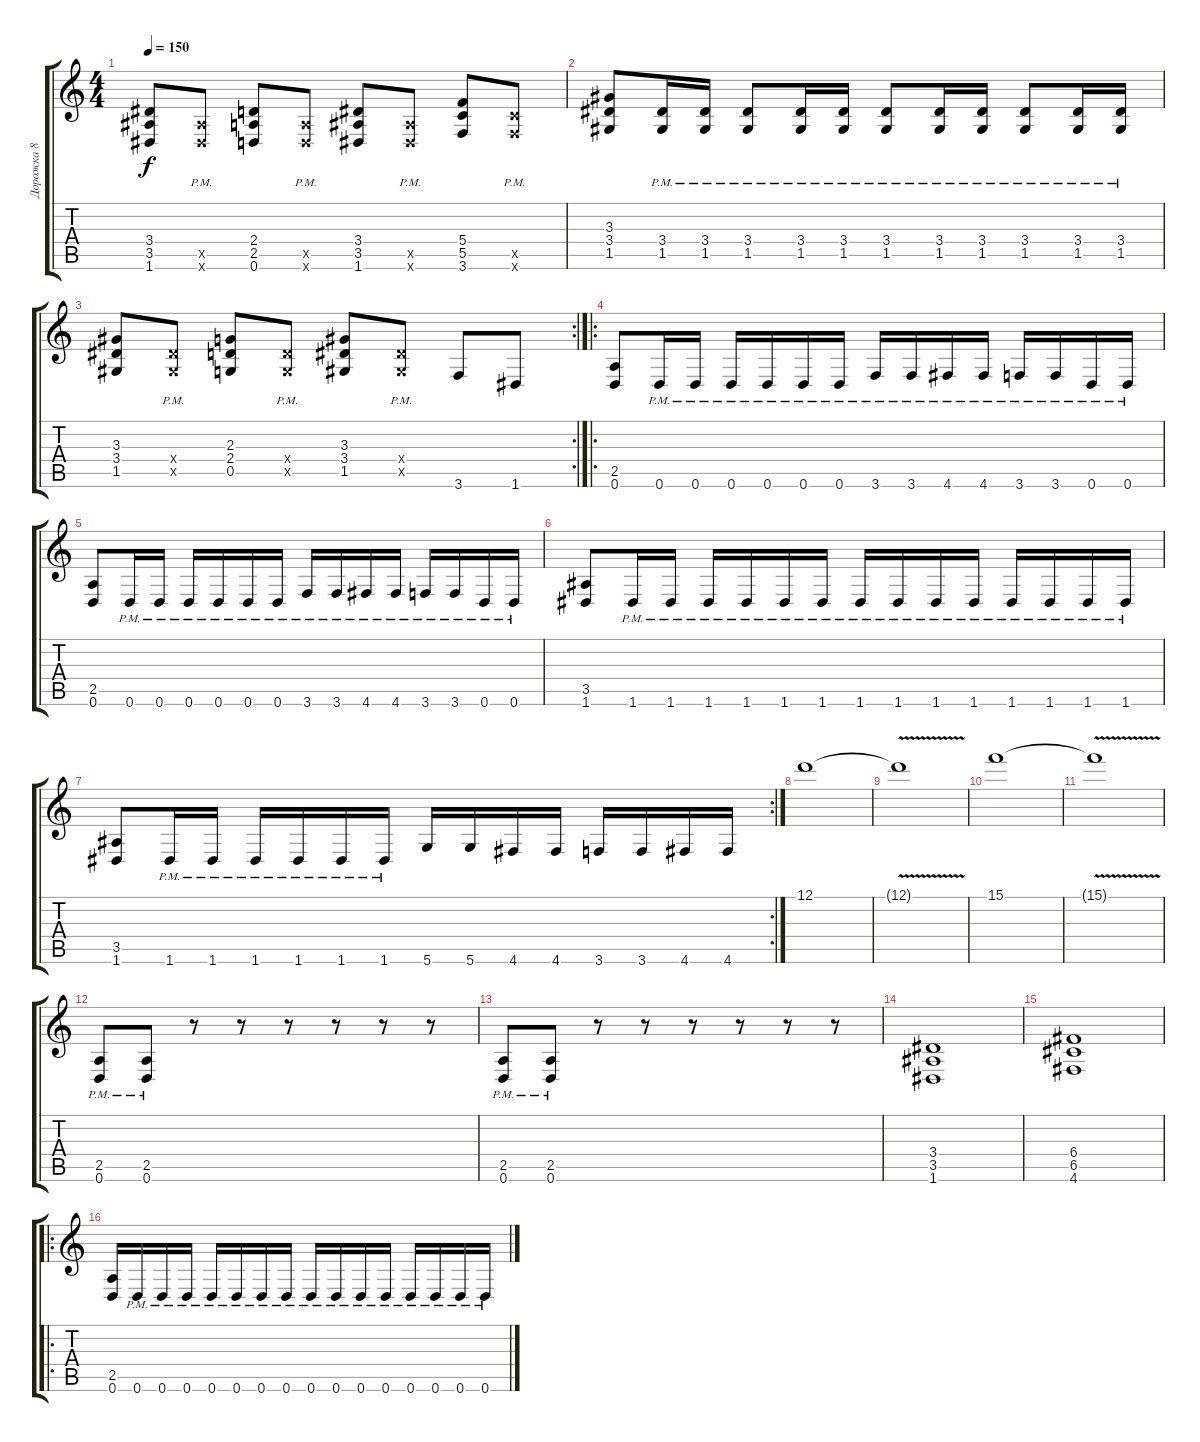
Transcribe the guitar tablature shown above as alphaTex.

\track ("Дорожка 8" "Дорожка 8") {instrument distortionguitar}
\staff {score tabs}
\tuning (D4 A3 F3 C3 G2 D2) {hide}
\ts (4 4)
\tempo 150
\clef g2
\ks c
(3.4 3.5 1.6).8{dy f} (3.5{pm x} 1.6{pm x}).8 (2.4 2.5 0.6).8 (2.5{pm x} 0.6{pm x}).8 (3.4 3.5 1.6).8 (3.5{pm x} 1.6{pm x}).8 (5.4 5.5 3.6).8 (5.5{pm x} 3.6{pm x}).8 |
(3.3 3.4 1.5).8 (3.4{pm} 1.5{pm}).16 (3.4{pm} 1.5{pm}).16 (3.4{pm} 1.5{pm}).8 (3.4{pm} 1.5{pm}).16 (3.4{pm} 1.5{pm}).16 (3.4{pm} 1.5{pm}).8 (3.4{pm} 1.5{pm}).16 (3.4{pm} 1.5{pm}).16 (3.4{pm} 1.5{pm}).8 (3.4{pm} 1.5{pm}).16 (3.4{pm} 1.5{pm}).16 |
\rc 2
(3.3 3.4 1.5).8 (3.4{pm x} 1.5{pm x}).8 (2.3 2.4 0.5).8 (2.4{pm x} 0.5{pm x}).8 (3.3 3.4 1.5).8 (3.4{pm x} 1.5{pm x}).8 3.6.8 1.6.8 |
\ro
(2.5 0.6).8 0.6{pm}.16 0.6{pm}.16 0.6{pm}.16 0.6{pm}.16 0.6{pm}.16 0.6{pm}.16 3.6{pm}.16 3.6{pm}.16 4.6{pm}.16 4.6{pm}.16 3.6{pm}.16 3.6{pm}.16 0.6{pm}.16 0.6{pm}.16 |
(2.5 0.6).8 0.6{pm}.16 0.6{pm}.16 0.6{pm}.16 0.6{pm}.16 0.6{pm}.16 0.6{pm}.16 3.6{pm}.16 3.6{pm}.16 4.6{pm}.16 4.6{pm}.16 3.6{pm}.16 3.6{pm}.16 0.6{pm}.16 0.6{pm}.16 |
(3.5 1.6).8 1.6{pm}.16 1.6{pm}.16 1.6{pm}.16 1.6{pm}.16 1.6{pm}.16 1.6{pm}.16 1.6{pm}.16 1.6{pm}.16 1.6{pm}.16 1.6{pm}.16 1.6{pm}.16 1.6{pm}.16 1.6{pm}.16 1.6{pm}.16 |
\rc 2
(3.5 1.6).8 1.6{pm}.16 1.6{pm}.16 1.6{pm}.16 1.6{pm}.16 1.6{pm}.16 1.6{pm}.16 5.6.16 5.6.16 4.6.16 4.6.16 3.6.16 3.6.16 4.6.16 4.6.16 |
12.1.1 |
12.1{v t}.1 |
15.1.1 |
15.1{v t}.1 |
(2.5{pm} 0.6{pm}).8 (2.5{pm} 0.6{pm}).8 r.8 r.8 r.8 r.8 r.8 r.8 |
(2.5{pm} 0.6{pm}).8 (2.5{pm} 0.6{pm}).8 r.8 r.8 r.8 r.8 r.8 r.8 |
(3.4 3.5 1.6).1 |
(6.4 6.5 4.6).1 |
\ro
(2.5 0.6).16 0.6{pm}.16 0.6{pm}.16 0.6{pm}.16 0.6{pm}.16 0.6{pm}.16 0.6{pm}.16 0.6{pm}.16 0.6{pm}.16 0.6{pm}.16 0.6{pm}.16 0.6{pm}.16 0.6{pm}.16 0.6{pm}.16 0.6{pm}.16 0.6{pm}.16
